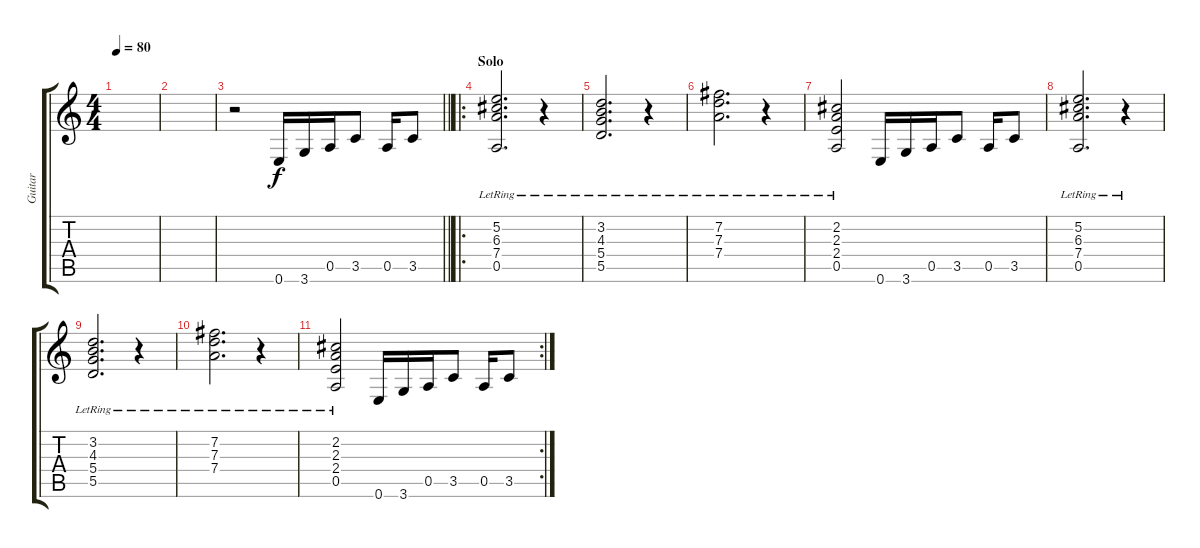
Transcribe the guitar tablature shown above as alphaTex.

\track ("Guitar" "Guitar") {instrument overdrivenguitar}
\staff {score tabs}
\tuning (E4 B3 G3 D3 A2 E2) {hide}
\ts (4 4)
\tempo 80
\clef g2
\ks c
|
|
\barLineRight lightlight
r.2 0.6.16 3.6.16 0.5.16 3.5.8 0.5.16 3.5.8 |
\ro
\section ("" "Solo")
(5.2 6.3 7.4{lr} 0.5).2{d} r.4 |
(3.2{lr} 4.3 5.4 5.5).2{d} r.4 |
(7.2 7.3{lr} 7.4).2{d} r.4 |
(2.2 2.3 2.4{lr} 0.5).2 0.6.16 3.6.16 0.5.16 3.5.8 0.5.16 3.5.8 |
(5.2 6.3 7.4{lr} 0.5).2{d} r.4 |
(3.2{lr} 4.3 5.4 5.5).2{d} r.4 |
(7.2 7.3{lr} 7.4).2{d} r.4 |
\rc 2
(2.2 2.3 2.4{lr} 0.5).2 0.6.16 3.6.16 0.5.16 3.5.8 0.5.16 3.5.8
